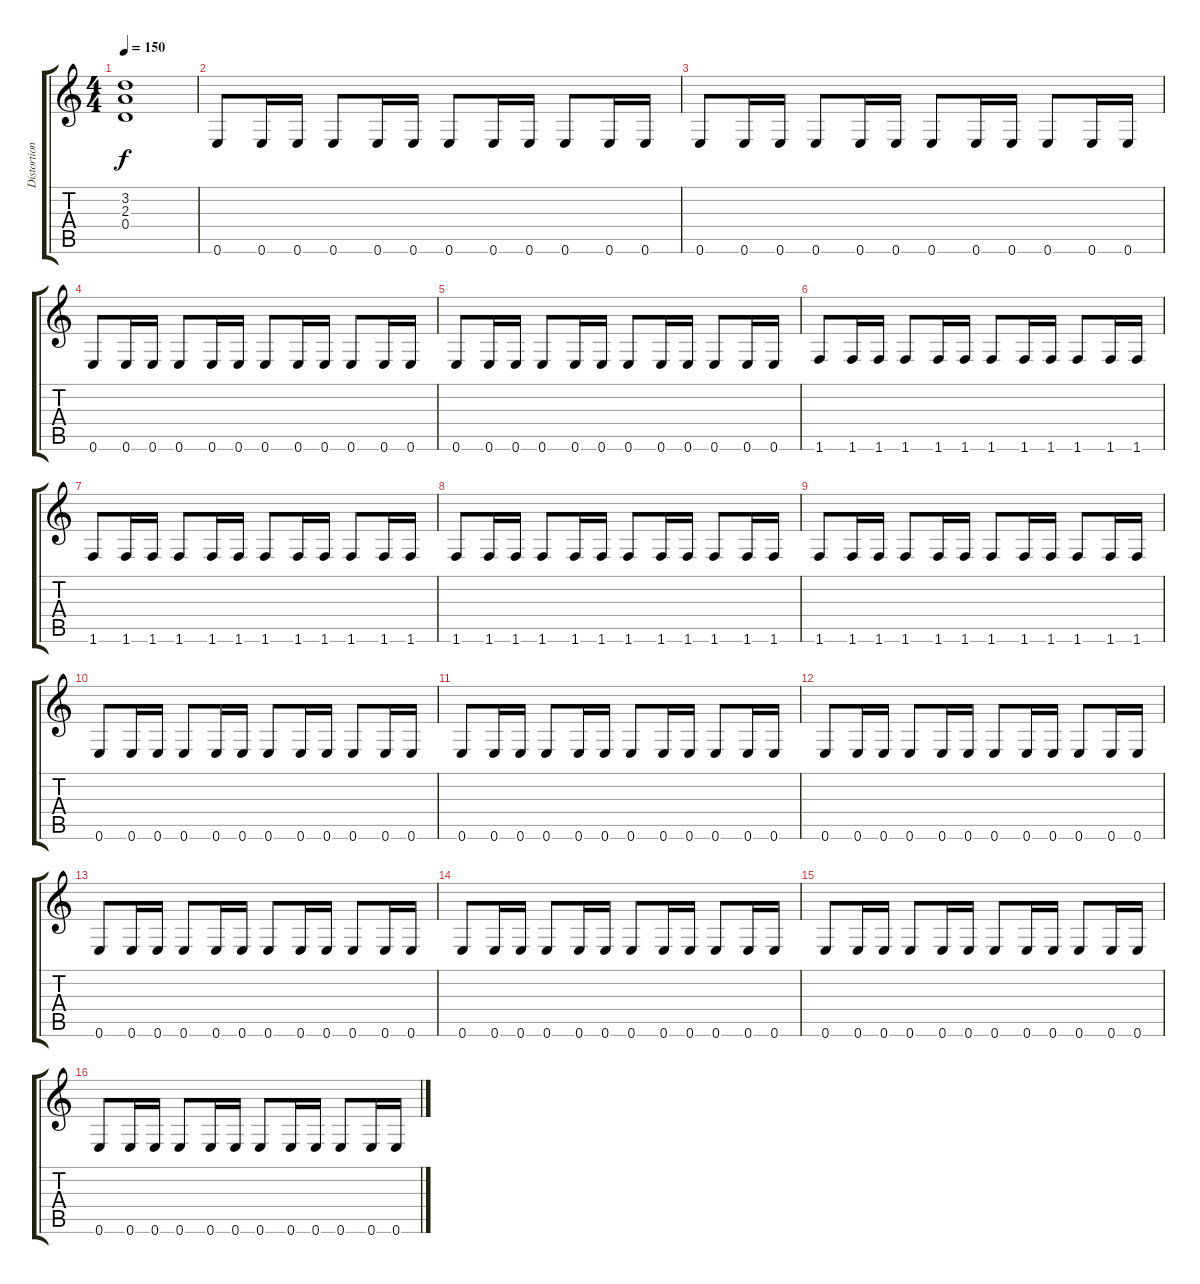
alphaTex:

\track ("Distortion Guitar (background)" "Distortion") {instrument distortionguitar}
\staff {score tabs}
\tuning (E4 B3 G3 D3 A2 E2) {hide}
\ts (4 4)
\tempo 150
\clef g2
\ks c
(3.2 2.3 0.4).1{dy f} |
0.6.8 0.6.16 0.6.16 0.6.8 0.6.16 0.6.16 0.6.8 0.6.16 0.6.16 0.6.8 0.6.16 0.6.16 |
0.6.8 0.6.16 0.6.16 0.6.8 0.6.16 0.6.16 0.6.8 0.6.16 0.6.16 0.6.8 0.6.16 0.6.16 |
0.6.8 0.6.16 0.6.16 0.6.8 0.6.16 0.6.16 0.6.8 0.6.16 0.6.16 0.6.8 0.6.16 0.6.16 |
0.6.8 0.6.16 0.6.16 0.6.8 0.6.16 0.6.16 0.6.8 0.6.16 0.6.16 0.6.8 0.6.16 0.6.16 |
1.6.8 1.6.16 1.6.16 1.6.8 1.6.16 1.6.16 1.6.8 1.6.16 1.6.16 1.6.8 1.6.16 1.6.16 |
1.6.8 1.6.16 1.6.16 1.6.8 1.6.16 1.6.16 1.6.8 1.6.16 1.6.16 1.6.8 1.6.16 1.6.16 |
1.6.8 1.6.16 1.6.16 1.6.8 1.6.16 1.6.16 1.6.8 1.6.16 1.6.16 1.6.8 1.6.16 1.6.16 |
1.6.8 1.6.16 1.6.16 1.6.8 1.6.16 1.6.16 1.6.8 1.6.16 1.6.16 1.6.8 1.6.16 1.6.16 |
0.6.8 0.6.16 0.6.16 0.6.8 0.6.16 0.6.16 0.6.8{volume 12} 0.6.16 0.6.16 0.6.8 0.6.16 0.6.16 |
0.6.8{volume 12} 0.6.16 0.6.16 0.6.8 0.6.16 0.6.16 0.6.8{volume 11} 0.6.16 0.6.16 0.6.8 0.6.16 0.6.16 |
0.6.8{volume 11} 0.6.16 0.6.16 0.6.8 0.6.16 0.6.16 0.6.8{volume 10} 0.6.16 0.6.16 0.6.8 0.6.16 0.6.16 |
0.6.8{volume 9} 0.6.16 0.6.16 0.6.8 0.6.16 0.6.16 0.6.8{volume 9} 0.6.16 0.6.16 0.6.8 0.6.16 0.6.16 |
0.6.8 0.6.16 0.6.16 0.6.8 0.6.16 0.6.16 0.6.8{volume 8} 0.6.16 0.6.16 0.6.8 0.6.16 0.6.16 |
0.6.8{volume 8} 0.6.16 0.6.16 0.6.8 0.6.16 0.6.16 0.6.8{volume 7} 0.6.16 0.6.16 0.6.8 0.6.16 0.6.16 |
0.6.8{volume 4} 0.6.16 0.6.16 0.6.8 0.6.16 0.6.16 0.6.8{volume 2} 0.6.16 0.6.16 0.6.8 0.6.16 0.6.16
